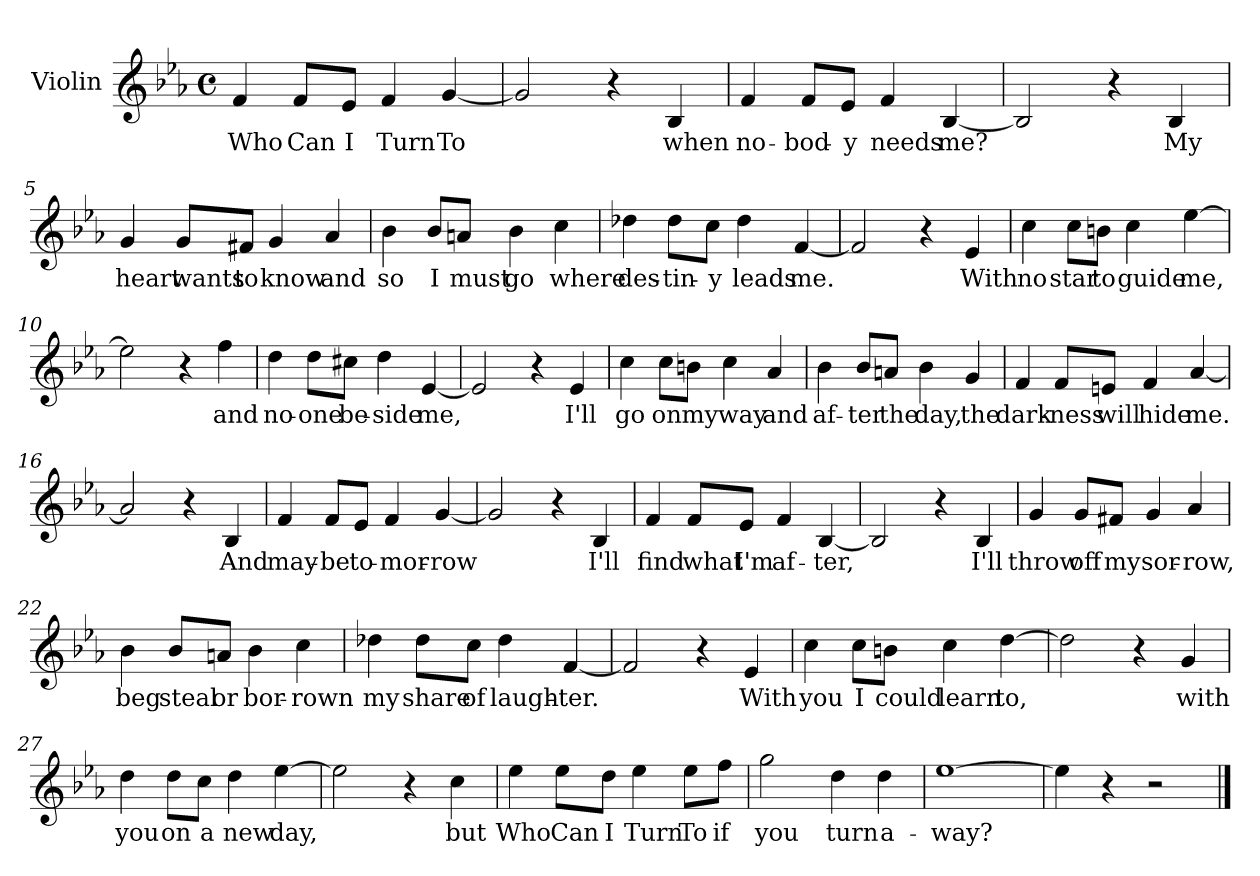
**kern	**text
*part1	*part1
*staff1	*staff1
*I"Violin	*
*I'Vln	*
*clefG2	*
*k[b-e-a-]	*
*E-:	*
*M4/4	*
*met(c)	*
=1	=1
4f/	Who
8f/L	Can
8e-/J	I
4f/	Turn
[4g/	To
=2	=2
2g/]	.
4r	.
4B-/	when
=3	=3
4f/	no-
8f/L	bod-
8e-/J	-y
4f/	needs
[4B-/	me?
=4	=4
2B-/]	.
4r	.
4B-/	My
!!LO:LB:g=z
=5	=5
4g/	heart
8g/L	wants
8f#X/J	to
4g/	know
4a-/	and
=6	=6
4b-\	so
8b-/L	I
8an/J	must
4b-\	go
4cc\	where
=7	=7
4dd-X\	des-
8dd-\L	-tin-
8cc\J	-y
4dd-\	leads
[4f/	me.
=8	=8
2f/]	.
4r	.
4e-/	With
!!LO:LB:g=z
=9	=9
4cc\	no
8cc\L	star
8bn\J	to
4cc\	guide
[4ee-\	me,
=10	=10
2ee-\]	.
4r	.
4ff\	and
=11	=11
4dd\	no-
8dd\L	-one
8cc#X\J	be-
4dd\	-side
[4e-/	me,
=12	=12
2e-/]	.
4r	.
4e-/	I'll
!!LO:LB:g=z
=13	=13
4cc\	go
8cc\L	on
8bn\J	my
4cc\	way
4a-/	and
=14	=14
4b-\	af-
8b-/L	-ter
8an/J	the
4b-\	day,
4g/	the
=15	=15
4f/	dark-
8f/L	-ness
8en/J	will
4f/	hide
[4a-/	me.
=16	=16
2a-/]	.
4r	.
4B-/	And
!!LO:LB:g=z
=17	=17
4f/	may-
8f/L	-be
8e-/J	to-
4f/	mor-
[4g/	-row
=18	=18
2g/]	.
4r	.
4B-/	I'll
=19	=19
4f/	find
8f/L	what
8e-/J	I'm
4f/	af-
[4B-/	-ter,
=20	=20
2B-/]	.
4r	.
4B-/	I'll
!!LO:LB:g=z
=21	=21
4g/	throw
8g/L	off
8f#X/J	my
4g/	sor-
4a-/	-row,
=22	=22
4b-\	beg
8b-/L	steal
8an/J	or
4b-\	bor-
4cc\	-rown
=23	=23
4dd-X\	my
8dd-\L	share
8cc\J	of
4dd-\	laugh-
[4f/	-ter.
=24	=24
2f/]	.
4r	.
4e-/	With
!!LO:LB:g=z
=25	=25
4cc\	you
8cc\L	I
8bn\J	could
4cc\	learn
[4dd\	to,
=26	=26
2dd\]	.
4r	.
4g/	with
=27	=27
4dd\	you
8dd\L	on
8cc\J	a
4dd\	new
[4ee-\	day,
=28	=28
2ee-\]	.
4r	.
4cc\	but
!!LO:LB:g=z
=29	=29
4ee-\	Who
8ee-\L	Can
8dd\J	I
4ee-\	Turn
8ee-\L	To
8ff\J	if
=30	=30
2gg\	you
4dd\	turn
4dd\	a-
=31	=31
[1ee-	-way?
=32	=32
4ee-\]	.
4r	.
2r	.
==	==
*-	*-
